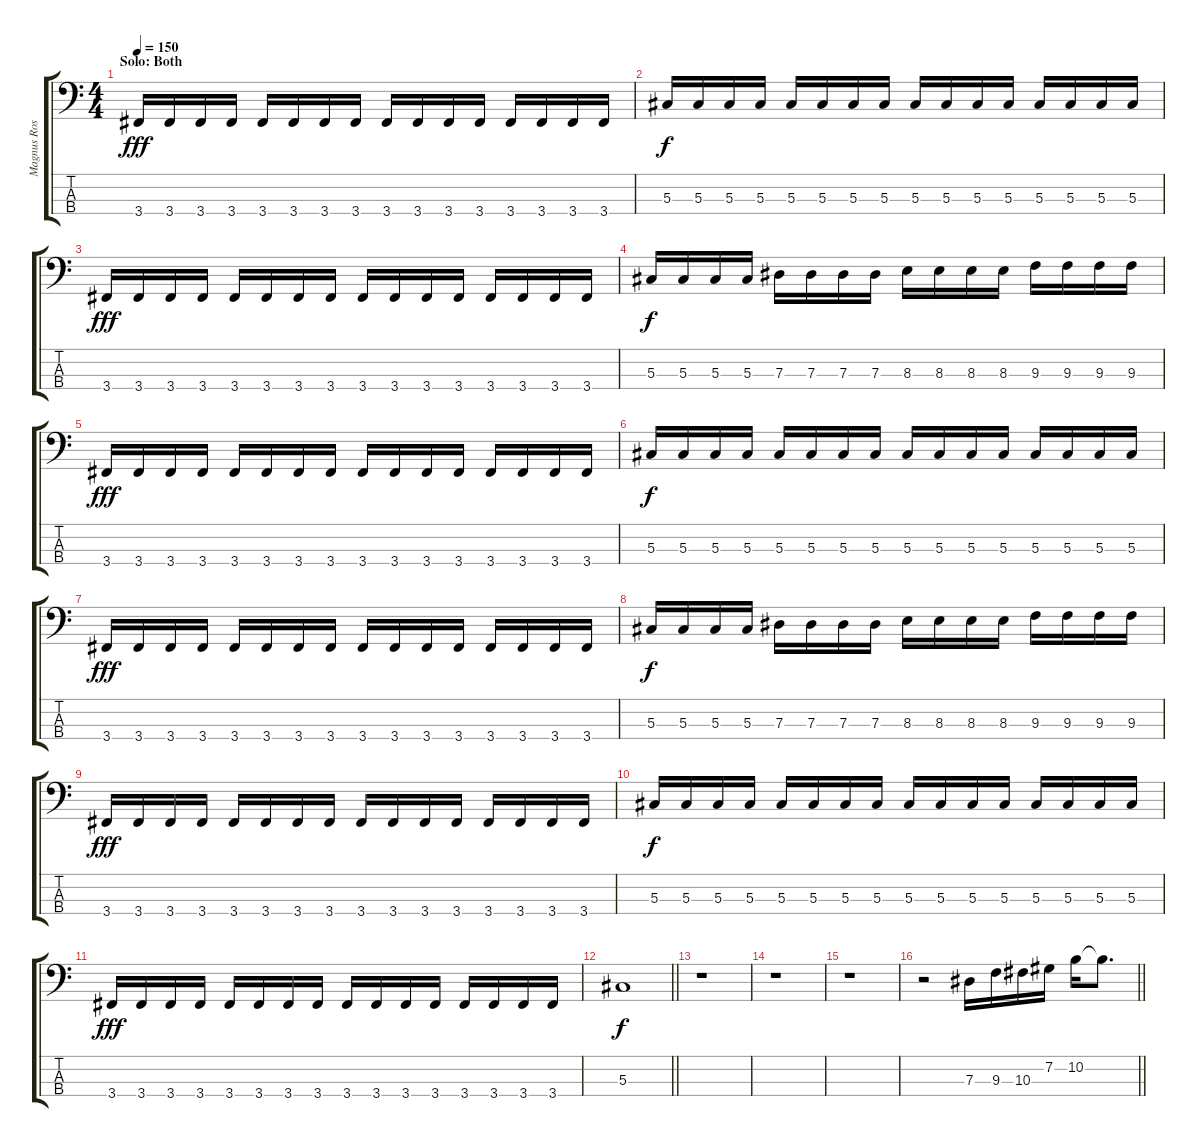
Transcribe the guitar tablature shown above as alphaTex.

\track ("Magnus Rosén" "Magnus Ros") {instrument electricbassfinger}
\staff {score tabs}
\tuning (Gb2 Db2 Ab1 Eb1) {hide}
\ts (4 4)
\section ("" "Solo: Both")
\tempo 150
\clef f4
\ks c
3.4.16{dy fff} 3.4.16 3.4.16 3.4.16 3.4.16 3.4.16 3.4.16 3.4.16 3.4.16 3.4.16 3.4.16 3.4.16 3.4.16 3.4.16 3.4.16 3.4.16 |
5.3.16{dy f} 5.3.16 5.3.16 5.3.16 5.3.16 5.3.16 5.3.16 5.3.16 5.3.16 5.3.16 5.3.16 5.3.16 5.3.16 5.3.16 5.3.16 5.3.16 |
3.4.16{dy fff} 3.4.16 3.4.16 3.4.16 3.4.16 3.4.16 3.4.16 3.4.16 3.4.16 3.4.16 3.4.16 3.4.16 3.4.16 3.4.16 3.4.16 3.4.16 |
5.3.16{dy f} 5.3.16 5.3.16 5.3.16 7.3.16 7.3.16 7.3.16 7.3.16 8.3.16 8.3.16 8.3.16 8.3.16 9.3.16 9.3.16 9.3.16 9.3.16 |
3.4.16{dy fff} 3.4.16 3.4.16 3.4.16 3.4.16 3.4.16 3.4.16 3.4.16 3.4.16 3.4.16 3.4.16 3.4.16 3.4.16 3.4.16 3.4.16 3.4.16 |
5.3.16{dy f} 5.3.16 5.3.16 5.3.16 5.3.16 5.3.16 5.3.16 5.3.16 5.3.16 5.3.16 5.3.16 5.3.16 5.3.16 5.3.16 5.3.16 5.3.16 |
3.4.16{dy fff} 3.4.16 3.4.16 3.4.16 3.4.16 3.4.16 3.4.16 3.4.16 3.4.16 3.4.16 3.4.16 3.4.16 3.4.16 3.4.16 3.4.16 3.4.16 |
5.3.16{dy f} 5.3.16 5.3.16 5.3.16 7.3.16 7.3.16 7.3.16 7.3.16 8.3.16 8.3.16 8.3.16 8.3.16 9.3.16 9.3.16 9.3.16 9.3.16 |
3.4.16{dy fff} 3.4.16 3.4.16 3.4.16 3.4.16 3.4.16 3.4.16 3.4.16 3.4.16 3.4.16 3.4.16 3.4.16 3.4.16 3.4.16 3.4.16 3.4.16 |
5.3.16{dy f} 5.3.16 5.3.16 5.3.16 5.3.16 5.3.16 5.3.16 5.3.16 5.3.16 5.3.16 5.3.16 5.3.16 5.3.16 5.3.16 5.3.16 5.3.16 |
3.4.16{dy fff} 3.4.16 3.4.16 3.4.16 3.4.16 3.4.16 3.4.16 3.4.16 3.4.16 3.4.16 3.4.16 3.4.16 3.4.16 3.4.16 3.4.16 3.4.16 |
\barLineRight lightlight
5.3.1{dy f} |
r.1 |
r.1 |
r.1 |
\barLineRight lightlight
r.2 7.3.16 9.3.16 10.3.16 7.2.16 10.2.16 10.2{t}.8{d}
